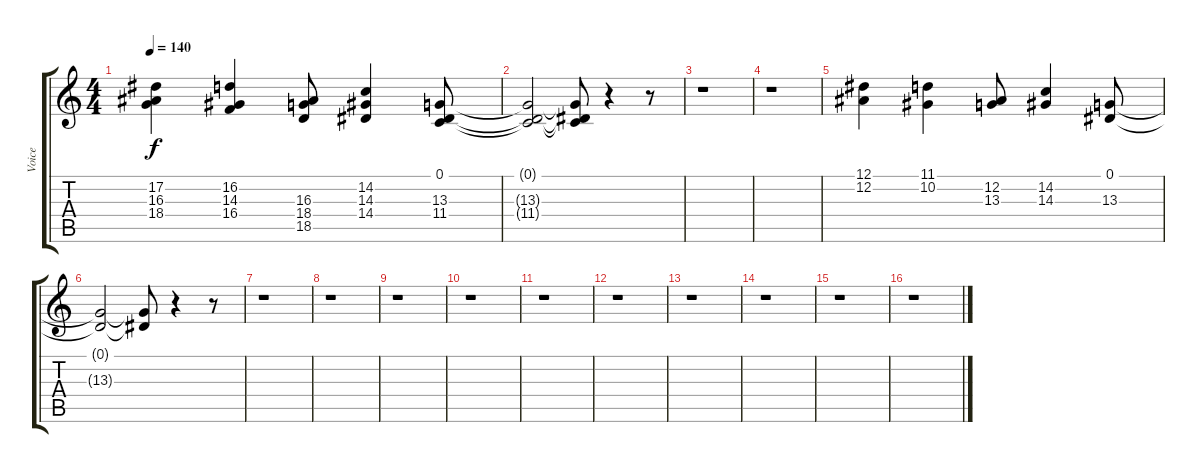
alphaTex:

\track ("Voice" "Voice") {instrument voiceoohs}
\staff {score tabs}
\tuning (Eb4 Bb3 Gb3 Db3 Ab2 Eb2) {hide}
\ts (4 4)
\tempo 140
\clef g2
\ks c
(17.2 16.3 18.4).4{dy f} (16.2 14.3 16.4).4 (16.3 18.4 18.5).8 (14.2 14.3 14.4).4 (0.1 13.3 11.4).8 |
(0.1{t} 13.3{t} 11.4{t}).2 (0.1{t} 13.3{t} 11.4{t}).8 r.4 r.8 |
r.1 |
r.1 |
(12.1 12.2).4 (11.1 10.2).4 (12.2 13.3).8 (14.2 14.3).4 (0.1 13.3).8 |
(0.1{t} 13.3{t}).2 (0.1{t} 13.3{t}).8 r.4 r.8 |
r.1 |
r.1 |
r.1 |
r.1 |
r.1 |
r.1 |
r.1 |
r.1 |
r.1 |
r.1
